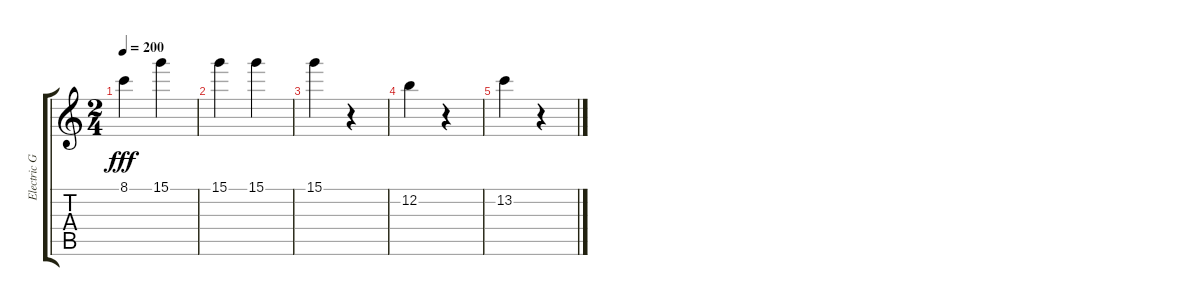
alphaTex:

\track ("Electric Guitar 2" "Electric G") {instrument overdrivenguitar}
\staff {score tabs}
\tuning (E4 B3 G3 D3 A2 E2) {hide}
\ts (2 4)
\tempo 200
\clef g2
\ks c
8.1.4{dy fff} 15.1.4 |
15.1.4 15.1.4 |
15.1.4 r.4 |
12.2.4 r.4 |
13.2.4 r.4
